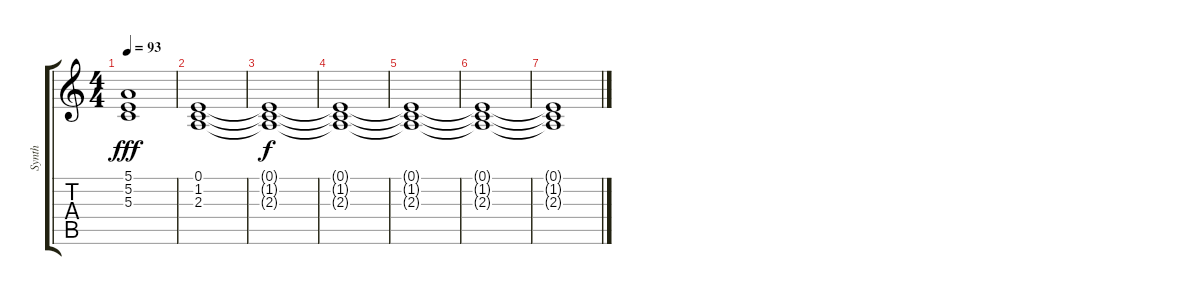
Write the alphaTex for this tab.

\track ("Synth" "Synth") {instrument pad2warm}
\staff {score tabs}
\tuning (E4 B3 G3 D3 A2 E2) {hide}
\ts (4 4)
\tempo 93
\clef g2
\ks c
(5.1 5.2 5.3).1{dy fff} |
(0.1 1.2 2.3).1 |
(0.1{t} 1.2{t} 2.3{t}).1{dy f} |
(0.1{t} 1.2{t} 2.3{t}).1 |
(0.1{t} 1.2{t} 2.3{t}).1 |
(0.1{t} 1.2{t} 2.3{t}).1 |
(0.1{t} 1.2{t} 2.3{t}).1
